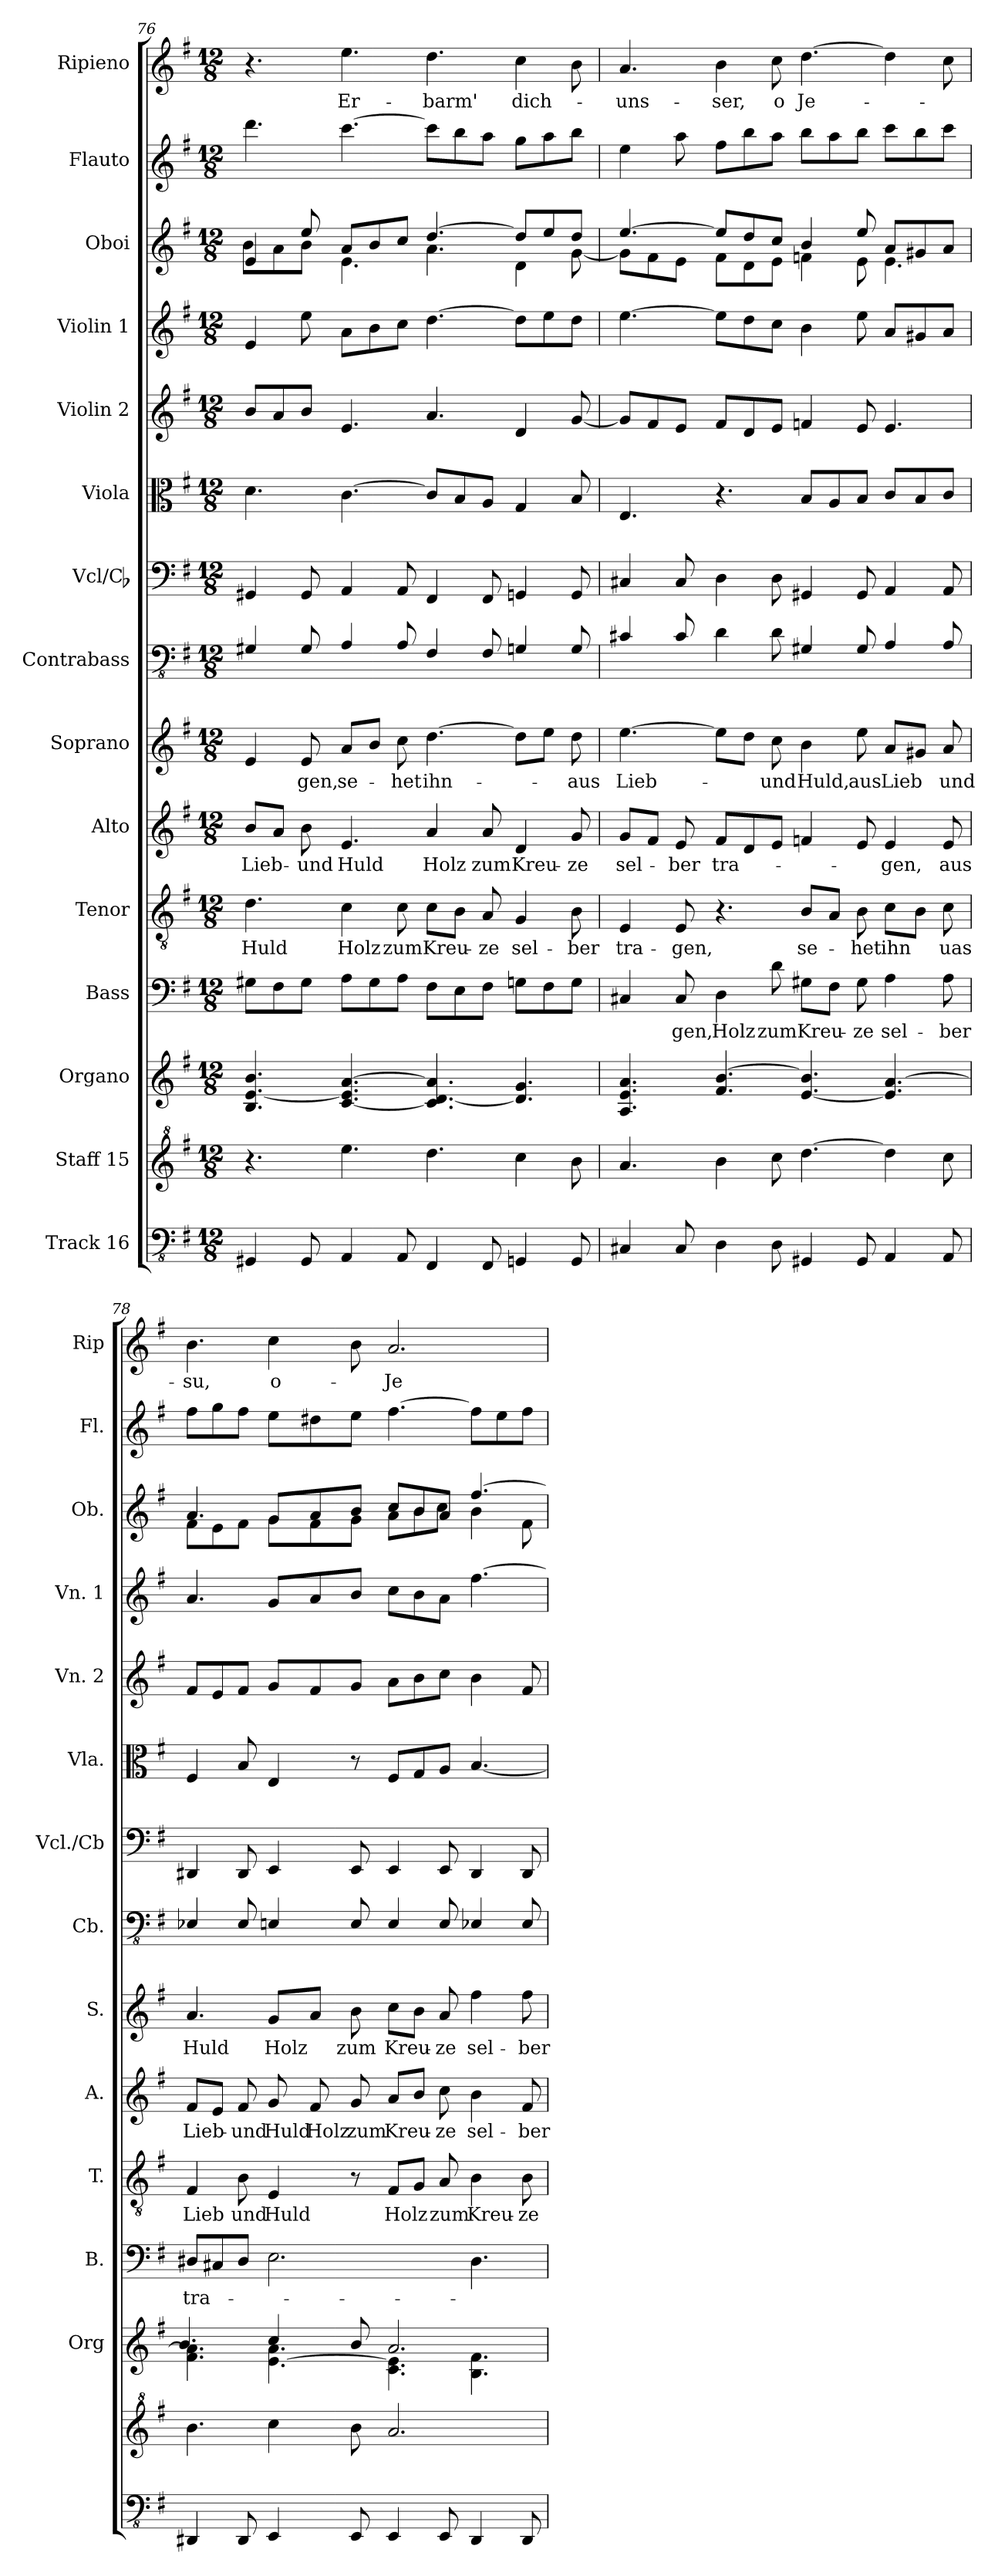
**kern	**kern	**kern	**kern	**text	**kern	**text	**kern	**text	**kern	**text	**kern	**kern	**kern	**kern	**kern	**kern	**kern	**kern	**text
*part15	*part14	*part13	*part12	*part12	*part11	*part11	*part10	*part10	*part9	*part9	*part8	*part7	*part6	*part5	*part4	*part3	*part2	*part1	*part1
*staff15	*staff14	*staff13	*staff12	*staff12	*staff11	*staff11	*staff10	*staff10	*staff9	*staff9	*staff8	*staff7	*staff6	*staff5	*staff4	*staff3	*staff2	*staff1	*staff1
*I"Track 16	*I"Staff 15	*I"Organo	*I"Bass	*	*I"Tenor	*	*I"Alto	*	*I"Soprano	*	*I"Contrabass	*I"Vcl/Cb	*I"Viola	*I"Violin 2	*I"Violin 1	*I"Oboi	*I"Flauto	*I"Ripieno	*
*	*	*I'Org	*I'B.	*	*I'T.	*	*I'A.	*	*I'S.	*	*I'Cb.	*I'Vcl./Cb	*I'Vla.	*I'Vn. 2	*I'Vn. 1	*I'Ob.	*I'Fl.	*I'Rip	*
!!LO:PB:g=z
*clefFv4	*clefG^2	*clefG2	*clefF4	*	*clefGv2	*	*clefG2	*	*clefG2	*	*clefFv4	*clefF4	*clefC3	*clefG2	*clefG2	*clefG2	*clefG2	*clefG2	*
*	*	*	*	*	*	*	*	*	*	*	*ITrd7c12	*	*	*	*	*	*	*	*
*k[f#]	*k[f#]	*k[f#]	*k[f#]	*	*k[f#]	*	*k[f#]	*	*k[f#]	*	*k[f#]	*k[f#]	*k[f#]	*k[f#]	*k[f#]	*k[f#]	*k[f#]	*k[f#]	*
*M12/8	*M12/8	*M12/8	*M12/8	*	*M12/8	*	*M12/8	*	*M12/8	*	*M12/8	*M12/8	*M12/8	*M12/8	*M12/8	*M12/8	*M12/8	*M12/8	*
=76	=76	=76	=76	=76	=76	=76	=76	=76	=76	=76	=76	=76	=76	=76	=76	=76	=76	=76	=76
*	*	*	*	*	*	*	*	*	*	*	*	*	*	*	*	*^	*	*	*
4GGG#X/	4.r	4.B/ [4.e/ 4.b/	8G#X\L	.	4.d\	Huld	8b/L	Lieb-	4e/	.	4GGG#X/	4GG#X/	4.d\	8b/L	4e/	4e/	8b\L	4.ddd\	4.r	.
.	.	.	8F#\	.	.	.	8a/J	.	.	.	.	.	.	8a/	.	.	8a\	.	.	.
8GGG#/	.	.	8G#\J	.	.	.	8b\	-und	8e/	-gen,	8GGG#/	8GG#/	.	8b/J	8ee\	8ee/	8b\J	.	.	.
4AAA/	4.eee\	[4.c/ 4.e/] [4.a/	8A\L	.	4c\	Holz	4.e/	Huld	8a/L	se-	4AAA/	4AA/	[4.c\	4.e/	8a\L	8a/L	4.e\	[4.ccc\	4.ee\	Er-
.	.	.	8G#\	.	.	.	.	.	8b/J	.	.	.	.	.	8b\	8b/	.	.	.	.
8AAA/	.	.	8A\J	.	8c\	zum	.	.	8cc\	het	8AAA/	8AA/	.	.	8cc\J	8cc/J	.	.	.	.
4FFF#/	4.ddd\	4.c/] [4.d/ 4.a/]	8F#\L	.	8c\L	Kreu-	4a/	Holz	[4.dd\	ihn-	4FFF#/	4FF#/	8c/L]	4.a/	[4.dd\	[4.dd/	4.a\	8ccc\L]	4.dd\	-barm'
.	.	.	8E\	.	8B\J	.	.	.	.	.	.	.	8B/	.	.	.	.	8bb\	.	.
8FFF#/	.	.	8F#\J	.	8A/	-ze	8a/	zum	.	.	8FFF#/	8FF#/	8A/J	.	.	.	.	8aa\J	.	.
4GGGn/	4ccc\	4.d/] 4.g/	8Gn\L	.	4G/	sel-	4d/	Kreu-	8dd\L]	.	4GGGn/	4GGn/	4G/	4d/	8dd\L]	8dd/L]	4d\	8gg\L	4cc\	dich-
.	.	.	8F#\	.	.	.	.	.	8ee\J	.	.	.	.	.	8ee\	8ee/	.	8aa\	.	.
8GGG/	8bb\	.	8G\J	.	8B\	-ber	8g/	-ze	8dd\	-aus	8GGG/	8GG/	8B/	[8g/	8dd\J	8dd/J	[8g\	8bb\J	8b\	.
=77	=77	=77	=77	=77	=77	=77	=77	=77	=77	=77	=77	=77	=77	=77	=77	=77	=77	=77	=77	=77
4CC#X/	4.aa/	4.A/ 4.e/ 4.a/	4C#X/	.	4E/	tra-	8g/L	sel-	[4.ee\	Lieb-	4CC#X/	4C#X/	4.E/	8g/L]	[4.ee\	[4.ee/	8g\L]	4ee\	4.a/	-uns-
.	.	.	.	.	.	.	8f#/J	.	.	.	.	.	.	8f#/	.	.	8f#\	.	.	.
8CC#/	.	.	8C#/	gen,	8E/	-gen,	8e/	-ber	.	.	8CC#/	8C#/	.	8e/J	.	.	8e\J	8aa\	.	.
4DD\	4bb\	4.f#/ [4.b/	4D\	Holz	4.r	.	8f#/L	tra-	8ee\L]	.	4DD\	4D\	4.r	8f#/L	8ee\L]	8ee/L]	8f#\L	8ff#\L	4b\	-ser,
.	.	.	.	.	.	.	8d/	.	8dd\J	.	.	.	.	8d/	8dd\	8dd/	8d\	8bb\	.	.
8DD\	8ccc\	.	8d\	zum	.	.	8e/J	.	8cc\	-und	8DD\	8D\	.	8e/J	8cc\J	8cc/J	8e\J	8aa\J	8cc\	o
4GGG#X/	[4.ddd\	[4.e/ 4.b/]	8G#X\L	Kreu-	8B/L	se-	4fn/	.	4b\	Huld,	4GGG#X/	4GG#X/	8B/L	4fn/	4b\	4b/	4fn\	8bb\L	[4.dd\	Je-
.	.	.	8F#\J	.	8A/J	.	.	.	.	.	.	.	8A/	.	.	.	.	8aa\	.	.
8GGG#/	.	.	8G#\	ze	8B\	-het	8e/	.	8ee\	aus	8GGG#/	8GG#/	8B/J	8e/	8ee\	8ee/	8e\	8bb\J	.	.
4AAA/	4ddd\]	4.e/] [4.a/	4A\	sel-	8c\L	ihn	4e/	-gen,	8a/L	Lieb	4AAA/	4AA/	8c/L	4.e/	8a/L	8a/L	4.e\	8ccc\L	4dd\]	.
.	.	.	.	.	8B\J	.	.	.	8g#X/J	.	.	.	8B/	.	8g#X/	8g#X/	.	8bb\	.	.
8AAA/	8ccc\	.	8A\	-ber	8c\	uas	8e/	aus	8a/	und	8AAA/	8AA/	8c/J	.	8a/J	8a/J	.	8ccc\J	8cc\	.
!!LO:PB:g=z
=78	=78	=78	=78	=78	=78	=78	=78	=78	=78	=78	=78	=78	=78	=78	=78	=78	=78	=78	=78	=78
*	*	*^	*	*	*	*	*	*	*	*	*	*	*	*	*	*	*	*	*	*
4DDD#X/	4.bb\	4.f#\ 4.a\]	4.b/	8D#X/L	tra-	4F#/	Lieb	8f#/L	Lieb-	4.a/	Huld	4EEE-X/	4DD#X/	4F#/	8f#/L	4.a/	4.a/	8f#\L	8ff#\L	4.b\	-su,
.	.	.	.	8C#X/	.	.	.	8e/J	.	.	.	.	.	.	8e/	.	.	8e\	8gg\	.	.
8DDD#/	.	.	.	8D#/J	.	8B\	und	8f#/	-und	.	.	8EEE-/	8DD#/	8B/	8f#/J	.	.	8f#\J	8ff#\J	.	.
4EEE/	4ccc\	[4.e\ 4.a\	4cc/	2.E\	.	4E/	Huld	8g/	Huld	8g/L	Holz	4EEEn/	4EE/	4E/	8g/L	8g/L	8g/L	8g\L	8ee\L	4cc\	o-
.	.	.	.	.	.	.	.	8f#/	Holz	8a/J	.	.	.	.	8f#/	8a/	8a/	8f#\	8dd#X\	.	.
8EEE/	8bb\	.	8b/	.	.	8r	.	8g/	zum	8b\	zum	8EEE/	8EE/	8r	8g/J	8b/J	8b/J	8g\J	8ee\J	8b\	.
4EEE/	2.aa/	4.c\ 4.e\]	2.a/	.	.	8F#/L	Holz	8a/L	Kreu-	8cc\L	Kreu-	4EEE/	4EE/	8F#/L	8a\L	8cc\L	8cc/L	8a\L	[4.ff#\	2.a/	-Je-
.	.	.	.	.	.	8G/J	.	8b/J	.	8b\J	.	.	.	8G/	8b\	8b\	8b/	8b\	.	.	.
8EEE/	.	.	.	.	.	8A/	zum	8cc\	-ze	8a/	-ze	8EEE/	8EE/	8A/J	8cc\J	8a\J	8a/J	8cc\J	.	.	.
4DDD#/	.	4.B\ 4.f#\	.	4.D#\	.	4B\	Kreu-	4b\	sel-	4ff#\	sel-	4EEE-X/	4DD#/	[4.B/	4b\	[4.ff#\	[4.ff#/	4b\	8ff#\L]	.	.
.	.	.	.	.	.	.	.	.	.	.	.	.	.	.	.	.	.	.	8ee\	.	.
8DDD#/	.	.	.	.	.	8B\	-ze	8f#/	-ber	8ff#\	-ber	8EEE-/	8DD#/	.	8f#/	.	.	8f#\	8ff#\J	.	.
*	*	*v	*v	*	*	*	*	*	*	*	*	*	*	*	*	*	*v	*v	*	*	*
=	=	=	=	=	=	=	=	=	=	=	=	=	=	=	=	=	=	=	=
*-	*-	*-	*-	*-	*-	*-	*-	*-	*-	*-	*-	*-	*-	*-	*-	*-	*-	*-	*-
